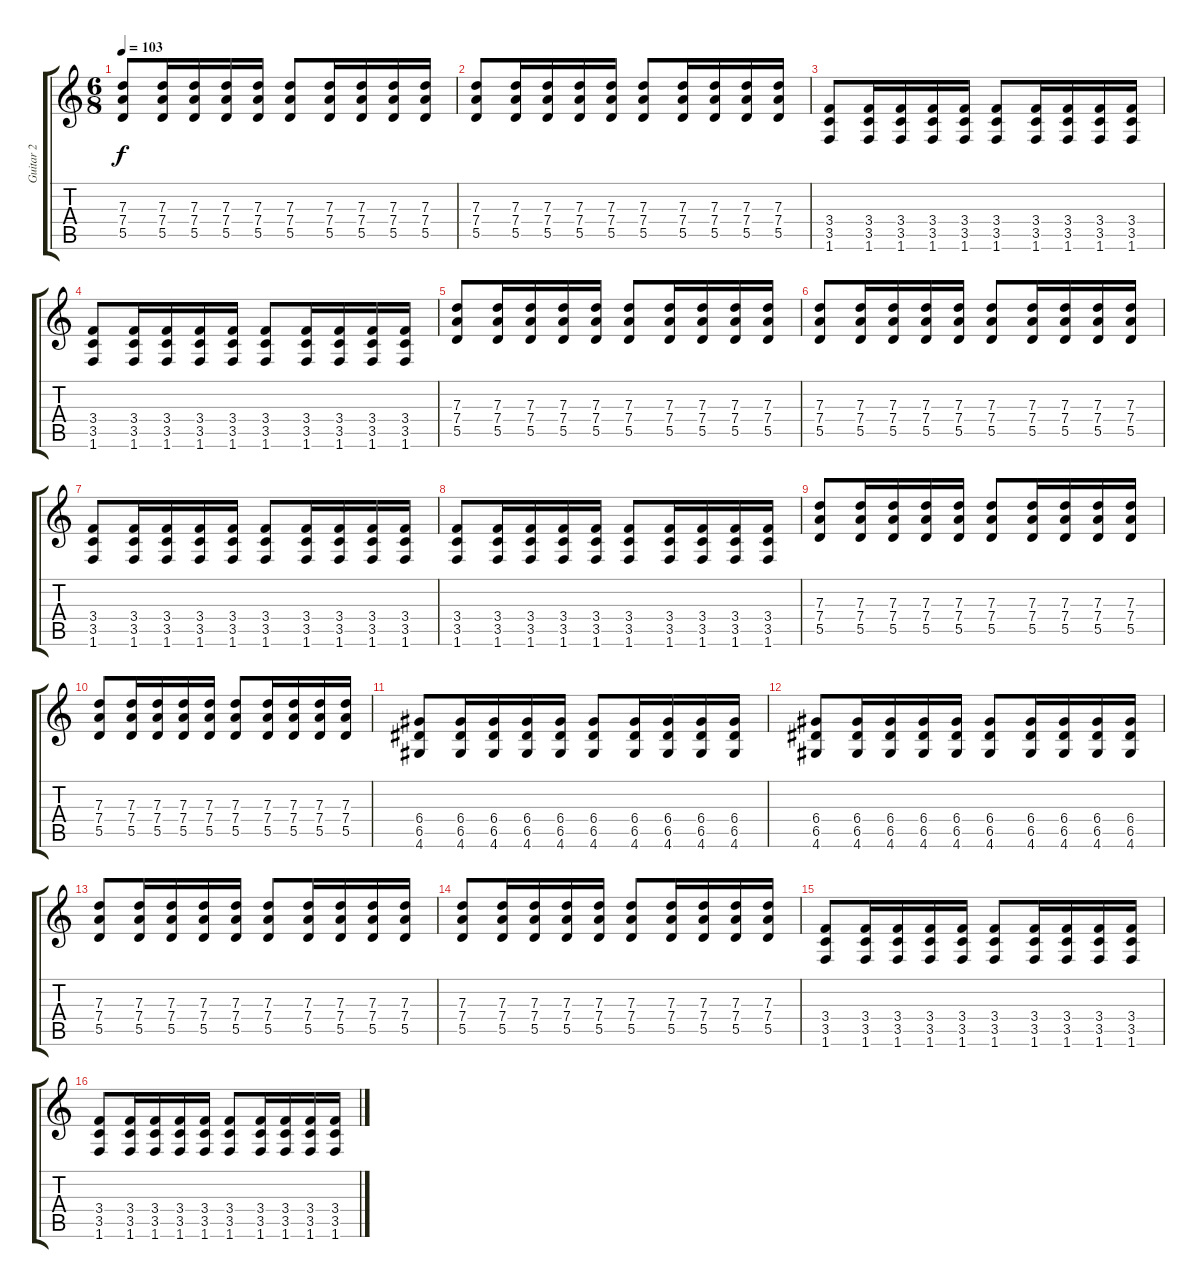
\track ("Guitar 2" "Guitar 2") {instrument distortionguitar}
\staff {score tabs}
\tuning (E4 B3 G3 D3 A2 E2) {hide}
\ts (6 8)
\tempo 103
\clef g2
\ks c
(7.3 7.4 5.5).8{dy f} (7.3 7.4 5.5).16 (7.3 7.4 5.5).16 (7.3 7.4 5.5).16 (7.3 7.4 5.5).16 (7.3 7.4 5.5).8 (7.3 7.4 5.5).16 (7.3 7.4 5.5).16 (7.3 7.4 5.5).16 (7.3 7.4 5.5).16 |
(7.3 7.4 5.5).8 (7.3 7.4 5.5).16 (7.3 7.4 5.5).16 (7.3 7.4 5.5).16 (7.3 7.4 5.5).16 (7.3 7.4 5.5).8 (7.3 7.4 5.5).16 (7.3 7.4 5.5).16 (7.3 7.4 5.5).16 (7.3 7.4 5.5).16 |
(3.4 3.5 1.6).8 (3.4 3.5 1.6).16 (3.4 3.5 1.6).16 (3.4 3.5 1.6).16 (3.4 3.5 1.6).16 (3.4 3.5 1.6).8 (3.4 3.5 1.6).16 (3.4 3.5 1.6).16 (3.4 3.5 1.6).16 (3.4 3.5 1.6).16 |
(3.4 3.5 1.6).8 (3.4 3.5 1.6).16 (3.4 3.5 1.6).16 (3.4 3.5 1.6).16 (3.4 3.5 1.6).16 (3.4 3.5 1.6).8 (3.4 3.5 1.6).16 (3.4 3.5 1.6).16 (3.4 3.5 1.6).16 (3.4 3.5 1.6).16 |
(7.3 7.4 5.5).8 (7.3 7.4 5.5).16 (7.3 7.4 5.5).16 (7.3 7.4 5.5).16 (7.3 7.4 5.5).16 (7.3 7.4 5.5).8 (7.3 7.4 5.5).16 (7.3 7.4 5.5).16 (7.3 7.4 5.5).16 (7.3 7.4 5.5).16 |
(7.3 7.4 5.5).8 (7.3 7.4 5.5).16 (7.3 7.4 5.5).16 (7.3 7.4 5.5).16 (7.3 7.4 5.5).16 (7.3 7.4 5.5).8 (7.3 7.4 5.5).16 (7.3 7.4 5.5).16 (7.3 7.4 5.5).16 (7.3 7.4 5.5).16 |
(3.4 3.5 1.6).8 (3.4 3.5 1.6).16 (3.4 3.5 1.6).16 (3.4 3.5 1.6).16 (3.4 3.5 1.6).16 (3.4 3.5 1.6).8 (3.4 3.5 1.6).16 (3.4 3.5 1.6).16 (3.4 3.5 1.6).16 (3.4 3.5 1.6).16 |
(3.4 3.5 1.6).8 (3.4 3.5 1.6).16 (3.4 3.5 1.6).16 (3.4 3.5 1.6).16 (3.4 3.5 1.6).16 (3.4 3.5 1.6).8 (3.4 3.5 1.6).16 (3.4 3.5 1.6).16 (3.4 3.5 1.6).16 (3.4 3.5 1.6).16 |
(7.3 7.4 5.5).8 (7.3 7.4 5.5).16 (7.3 7.4 5.5).16 (7.3 7.4 5.5).16 (7.3 7.4 5.5).16 (7.3 7.4 5.5).8 (7.3 7.4 5.5).16 (7.3 7.4 5.5).16 (7.3 7.4 5.5).16 (7.3 7.4 5.5).16 |
(7.3 7.4 5.5).8 (7.3 7.4 5.5).16 (7.3 7.4 5.5).16 (7.3 7.4 5.5).16 (7.3 7.4 5.5).16 (7.3 7.4 5.5).8 (7.3 7.4 5.5).16 (7.3 7.4 5.5).16 (7.3 7.4 5.5).16 (7.3 7.4 5.5).16 |
(6.4 6.5 4.6).8 (6.4 6.5 4.6).16 (6.4 6.5 4.6).16 (6.4 6.5 4.6).16 (6.4 6.5 4.6).16 (6.4 6.5 4.6).8 (6.4 6.5 4.6).16 (6.4 6.5 4.6).16 (6.4 6.5 4.6).16 (6.4 6.5 4.6).16 |
(6.4 6.5 4.6).8 (6.4 6.5 4.6).16 (6.4 6.5 4.6).16 (6.4 6.5 4.6).16 (6.4 6.5 4.6).16 (6.4 6.5 4.6).8 (6.4 6.5 4.6).16 (6.4 6.5 4.6).16 (6.4 6.5 4.6).16 (6.4 6.5 4.6).16 |
(7.3 7.4 5.5).8 (7.3 7.4 5.5).16 (7.3 7.4 5.5).16 (7.3 7.4 5.5).16 (7.3 7.4 5.5).16 (7.3 7.4 5.5).8 (7.3 7.4 5.5).16 (7.3 7.4 5.5).16 (7.3 7.4 5.5).16 (7.3 7.4 5.5).16 |
(7.3 7.4 5.5).8 (7.3 7.4 5.5).16 (7.3 7.4 5.5).16 (7.3 7.4 5.5).16 (7.3 7.4 5.5).16 (7.3 7.4 5.5).8 (7.3 7.4 5.5).16 (7.3 7.4 5.5).16 (7.3 7.4 5.5).16 (7.3 7.4 5.5).16 |
(3.4 3.5 1.6).8 (3.4 3.5 1.6).16 (3.4 3.5 1.6).16 (3.4 3.5 1.6).16 (3.4 3.5 1.6).16 (3.4 3.5 1.6).8 (3.4 3.5 1.6).16 (3.4 3.5 1.6).16 (3.4 3.5 1.6).16 (3.4 3.5 1.6).16 |
(3.4 3.5 1.6).8 (3.4 3.5 1.6).16 (3.4 3.5 1.6).16 (3.4 3.5 1.6).16 (3.4 3.5 1.6).16 (3.4 3.5 1.6).8 (3.4 3.5 1.6).16 (3.4 3.5 1.6).16 (3.4 3.5 1.6).16 (3.4 3.5 1.6).16
